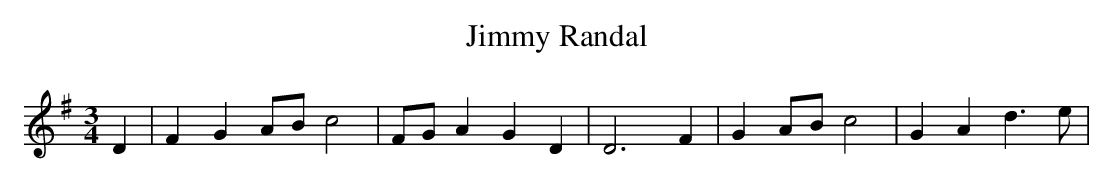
X:1
T:Jimmy Randal
M:3/4
L:1/4
K:G
 D| F- GA/2-B/2 c2| F/2G/2 A G D| D3 F| GA/2-B/2 c2| G A d3/2 e/2|\

M:5/4
 d3 Bc/2-d/2|
M:3/4
 e d c| d A A/2c/2| B A G| D2 D/2D/2| F GA/2-B/2| c F G| A F D| D3|\
 D2 D/2D/2| D3| D2 D/2D/2| D3| D/2D/2
M:3/4
| F GA/2-B/2| c3/2 F/2 G| A F D| D2||
